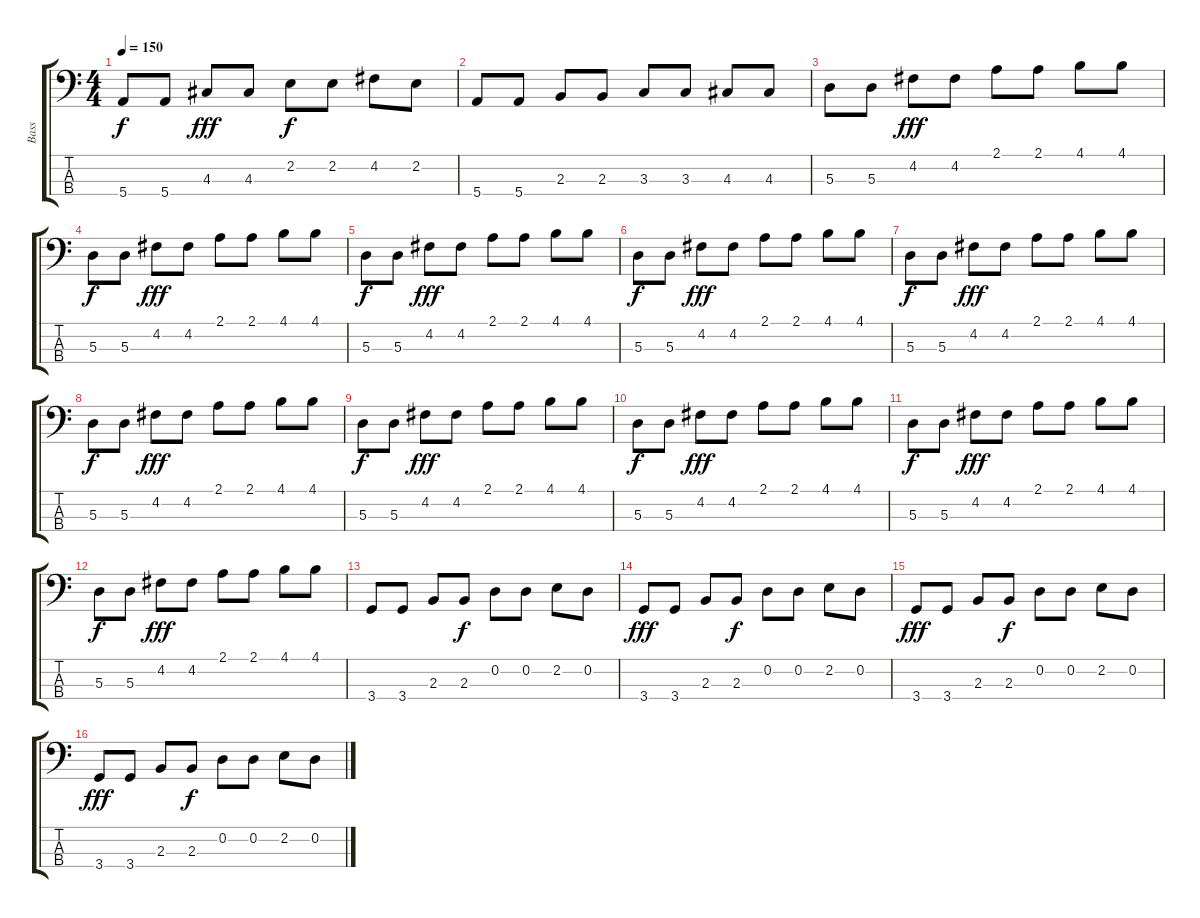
\track ("Bass" "Bass") {instrument electricbasspick}
\staff {score tabs}
\tuning (G2 D2 A1 E1) {hide}
\ts (4 4)
\tempo 150
\clef f4
\ks c
5.4.8{dy f} 5.4.8 4.3.8{dy fff} 4.3.8 2.2.8{dy f} 2.2.8 4.2.8 2.2.8 |
5.4.8 5.4.8 2.3.8 2.3.8 3.3.8 3.3.8 4.3.8 4.3.8 |
5.3.8 5.3.8 4.2.8{dy fff} 4.2.8 2.1.8 2.1.8 4.1.8 4.1.8 |
5.3.8{dy f} 5.3.8 4.2.8{dy fff} 4.2.8 2.1.8 2.1.8 4.1.8 4.1.8 |
5.3.8{dy f} 5.3.8 4.2.8{dy fff} 4.2.8 2.1.8 2.1.8 4.1.8 4.1.8 |
5.3.8{dy f} 5.3.8 4.2.8{dy fff} 4.2.8 2.1.8 2.1.8 4.1.8 4.1.8 |
5.3.8{dy f} 5.3.8 4.2.8{dy fff} 4.2.8 2.1.8 2.1.8 4.1.8 4.1.8 |
5.3.8{dy f} 5.3.8 4.2.8{dy fff} 4.2.8 2.1.8 2.1.8 4.1.8 4.1.8 |
5.3.8{dy f} 5.3.8 4.2.8{dy fff} 4.2.8 2.1.8 2.1.8 4.1.8 4.1.8 |
5.3.8{dy f} 5.3.8 4.2.8{dy fff} 4.2.8 2.1.8 2.1.8 4.1.8 4.1.8 |
5.3.8{dy f} 5.3.8 4.2.8{dy fff} 4.2.8 2.1.8 2.1.8 4.1.8 4.1.8 |
5.3.8{dy f} 5.3.8 4.2.8{dy fff} 4.2.8 2.1.8 2.1.8 4.1.8 4.1.8 |
3.4.8 3.4.8 2.3.8 2.3.8{dy f} 0.2.8 0.2.8 2.2.8 0.2.8 |
3.4.8{dy fff} 3.4.8 2.3.8 2.3.8{dy f} 0.2.8 0.2.8 2.2.8 0.2.8 |
3.4.8{dy fff} 3.4.8 2.3.8 2.3.8{dy f} 0.2.8 0.2.8 2.2.8 0.2.8 |
3.4.8{dy fff} 3.4.8 2.3.8 2.3.8{dy f} 0.2.8 0.2.8 2.2.8 0.2.8
